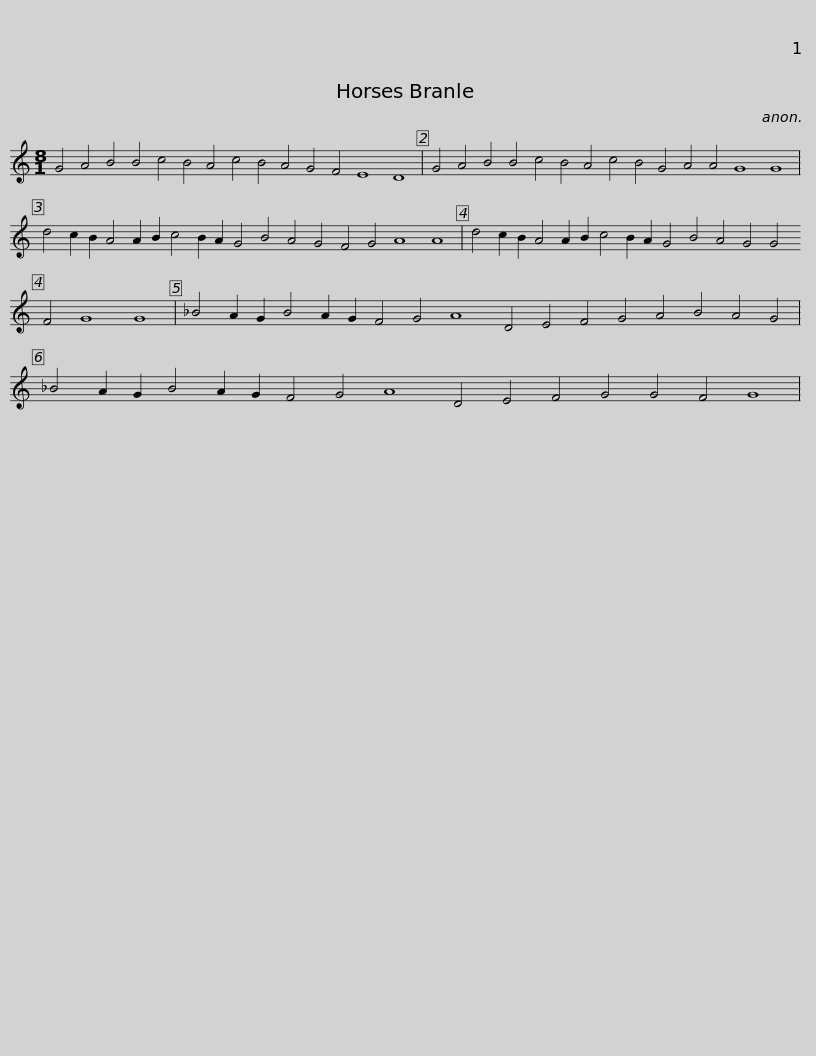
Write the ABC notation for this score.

X:1
L:1/8
M:8/1
I:linebreak $
K:C
V:1 treble
V:1
 G4 A4 B4 B4 c4 B4 A4 c4 B4 A4 G4 F4 E8 D8 |$ G4 A4 B4 B4 c4 B4 A4 c4 B4 G4 A4 A4 G8 G8 |$ d4 c2 B2 A4 A2 B2 c4 B2 A2 G4 B4 A4 G4 F4 G4 A8 A8 |$ d4 c2 B2 A4 A2 B2 c4 B2 A2 G4 B4 A4 G4 G4 F4 G8 G8 |$ _B4 A2 G2 B4 A2 G2 F4 G4 A8 D4 E4 F4 G4 A4 B4 A4 G4 |$ %5
 _B4 A2 G2 B4 A2 G2 F4 G4 A8 D4 E4 F4 G4 G4 F4 G8 | %6
